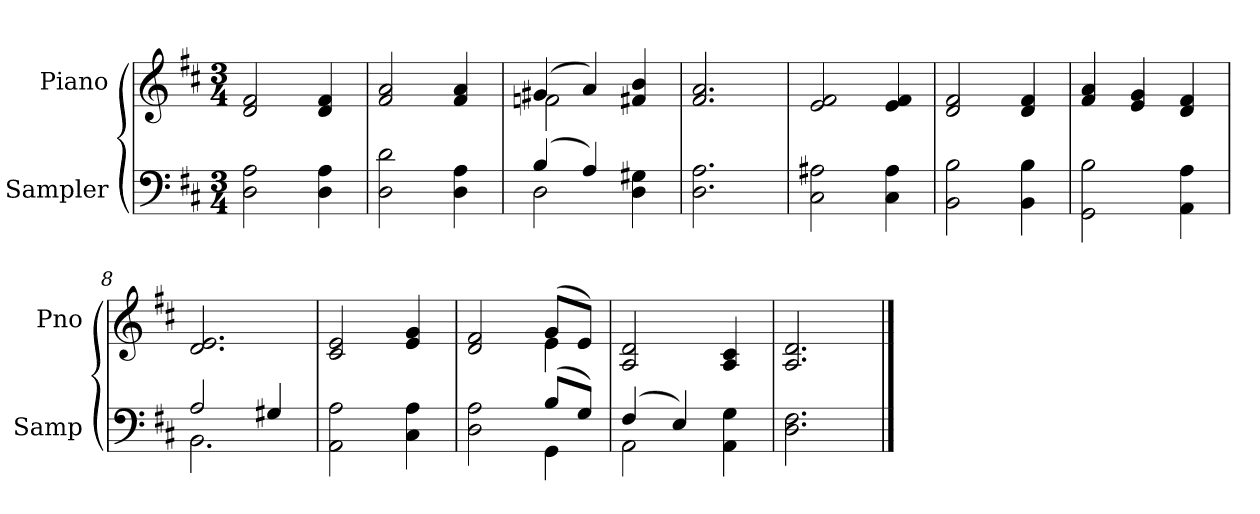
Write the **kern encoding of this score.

**kern	**kern
*part2	*part1
*staff2	*staff1
*I"Sampler	*I"Piano
*I'Samp	*I'Pno
*clefF4	*clefG2
*k[f#c#]	*k[f#c#]
*D:	*D:
*M3/4	*M3/4
=1	=1
2D 2A	2d 2f#
4D 4A	4d 4f#
=2	=2
2D 2d	2f# 2a
4D 4A	4f# 4a
=3	=3
*^	*^
(4B/	2D	(4g#X/	2fn
4A/)	.	4a/)	.
4D 4G#X	4ryy	4f# 4b	4ryy
*v	*v	*	*
*	*v	*v
=4	=4
2.D 2.A	2.f# 2.a
=5	=5
2C# 2A#X	2e 2f#
4C# 4A#	4e 4f#
=6	=6
2BB 2B	2d 2f#
4BB 4B	4d 4f#
=7	=7
2GG 2B	4f# 4a
.	4e 4g
4AA 4A	4d 4f#
=8	=8
*^	*
2A/	2.BB	2.d 2.e
4G#X/	.	.
*v	*v	*
=9	=9
2AA 2A	2c# 2e
4C# 4A	4e 4g
=10	=10
*^	*^
2D 2A	2ryy	2d 2f#	2ryy
(8B/L	4GG	(8g/L	4e
8G/J)	.	8e/J)	.
*	*	*v	*v
=11	=11	=11
(4F#/	2AA	2A 2d
4E/)	.	.
4AA 4G	4ryy	4A 4c#
*v	*v	*
=12	=12
2.D 2.F#	2.A 2.d
==	==
*-	*-
